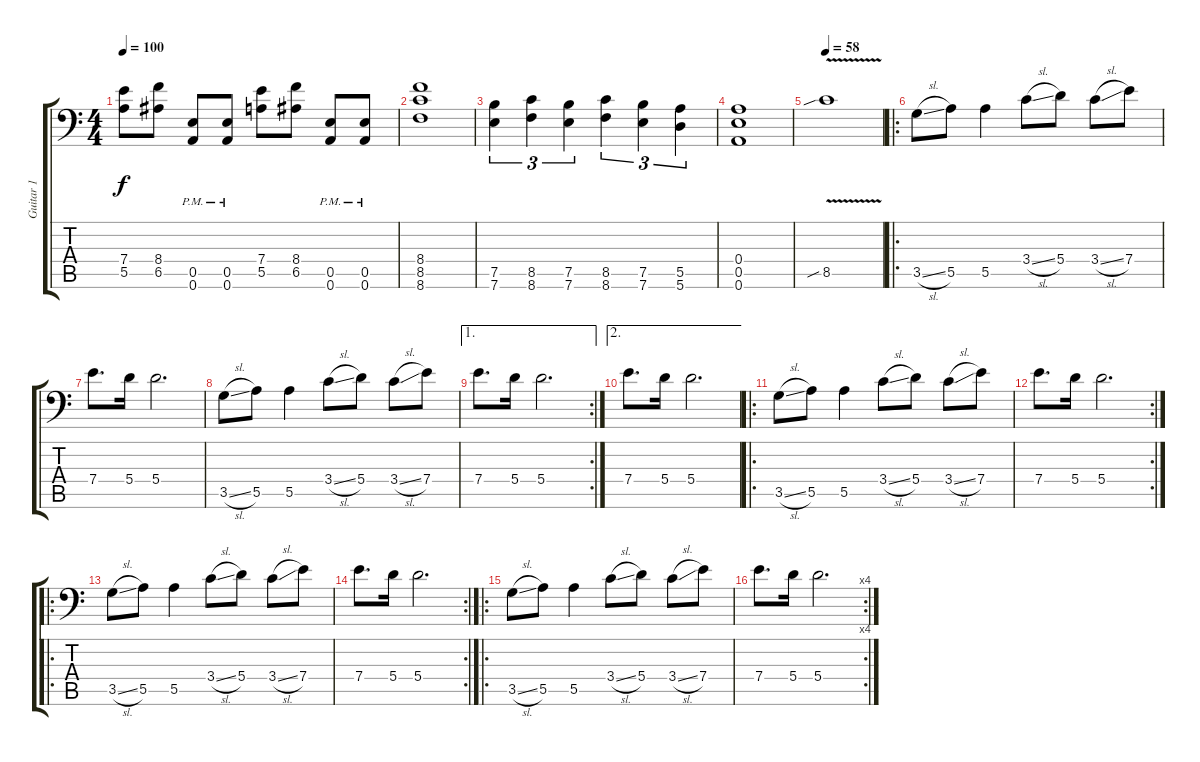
\track ("Guitar 1" "Guitar 1") {instrument distortionguitar}
\staff {score tabs}
\tuning (B3 Gb3 D3 A2 E2 A1) {hide}
\ts (4 4)
\tempo 100
\clef f4
\ks c
(7.4 5.5).8{dy f} (8.4 6.5).8 (0.5{pm} 0.6).8 (0.5{pm} 0.6).8 (7.4 5.5).8 (8.4 6.5).8 (0.5{pm} 0.6).8 (0.5{pm} 0.6).8 |
(8.4 8.5 8.6).1 |
(7.5 7.6).4{tu (3 2)} (8.5 8.6).4{tu (3 2)} (7.5 7.6).4{tu (3 2)} (8.5 8.6).4{tu (3 2)} (7.5 7.6).4{tu (3 2)} (5.5 5.6).4{tu (3 2)} |
(0.4 0.5 0.6).1 |
\tempo 58
8.5{v sib}.1 |
\ro
3.5{sl}.8 5.5.8 5.5.4 3.4{sl}.8 5.4.8 3.4{sl}.8 7.4.8 |
7.4.8{d} 5.4.16 5.4.2{d} |
3.5{sl}.8 5.5.8 5.5.4 3.4{sl}.8 5.4.8 3.4{sl}.8 7.4.8 |
\ae 1
\rc 2
7.4.8{d} 5.4.16 5.4.2{d} |
\ae 2
7.4.8{d} 5.4.16 5.4.2{d} |
\ro
3.5{sl}.8 5.5.8 5.5.4 3.4{sl}.8 5.4.8 3.4{sl}.8 7.4.8 |
\rc 2
7.4.8{d} 5.4.16 5.4.2{d} |
\ro
3.5{sl}.8 5.5.8 5.5.4 3.4{sl}.8 5.4.8 3.4{sl}.8 7.4.8 |
\rc 2
7.4.8{d} 5.4.16 5.4.2{d} |
\ro
3.5{sl}.8 5.5.8 5.5.4 3.4{sl}.8 5.4.8 3.4{sl}.8 7.4.8 |
\rc 4
7.4.8{d} 5.4.16 5.4.2{d}
